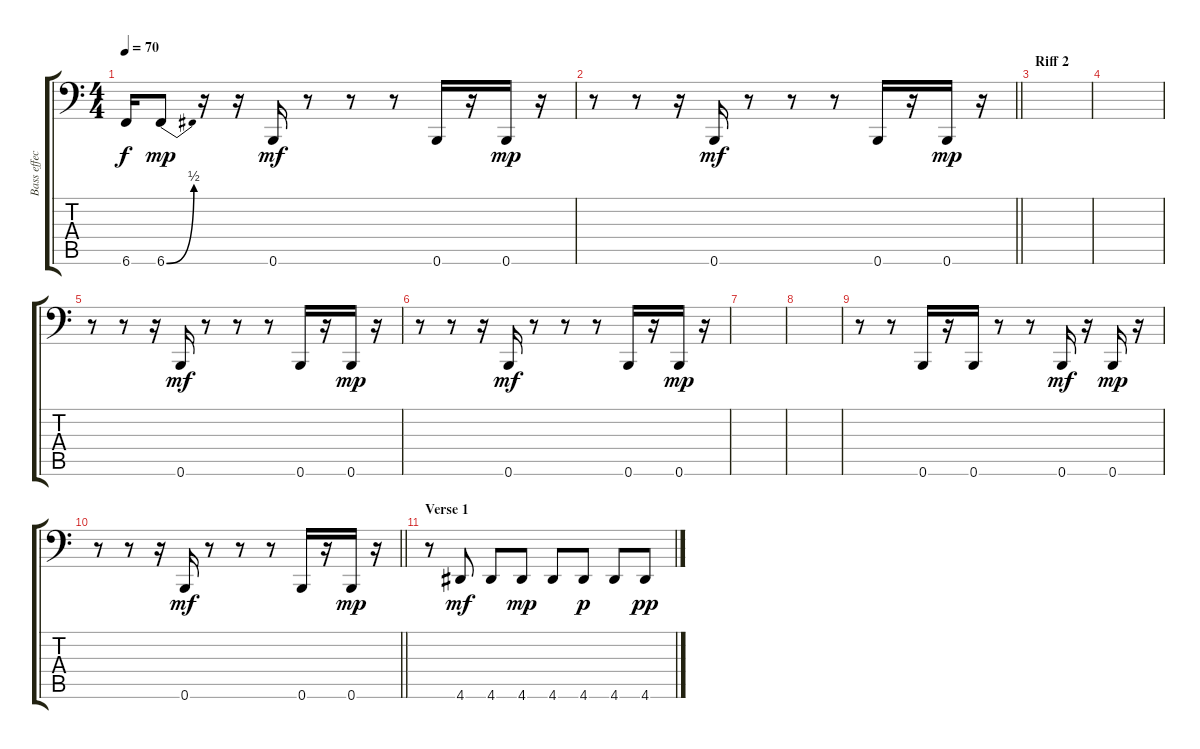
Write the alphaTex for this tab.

\track ("Bass effect" "Bass effec") {instrument electricbasspick}
\staff {score tabs}
\tuning (Eb3 B2 Gb2 B1 Gb1 B0) {hide}
\ts (4 4)
\tempo 70
\clef f4
\ks c
6.6{t}.16{dy f} 6.6{be (bend 0 0 60 2)}.8{dy mp} r.16 r.16 0.6.16{dy mf} r.8 r.8 r.8 0.6.16 r.16 0.6.16{dy mp} r.16 |
\barLineRight lightlight
r.8 r.8 r.16 0.6.16{dy mf} r.8 r.8 r.8 0.6.16 r.16 0.6.16{dy mp} r.16 |
\section ("" "Riff 2")
|
|
r.8 r.8 r.16 0.6.16{dy mf} r.8 r.8 r.8 0.6.16 r.16 0.6.16{dy mp} r.16 |
r.8 r.8 r.16 0.6.16{dy mf} r.8 r.8 r.8 0.6.16 r.16 0.6.16{dy mp} r.16 |
|
|
r.8 r.8 0.6.16 r.16 0.6.16 r.8 r.8 0.6.16{dy mf} r.16 0.6.16{dy mp} r.16 |
\barLineRight lightlight
r.8 r.8 r.16 0.6.16{dy mf} r.8 r.8 r.8 0.6.16 r.16 0.6.16{dy mp} r.16 |
\section ("" "Verse 1")
r.8 4.6.8{dy mf} 4.6.8 4.6.8{dy mp} 4.6.8 4.6.8{dy p} 4.6.8 4.6.8{dy pp}
